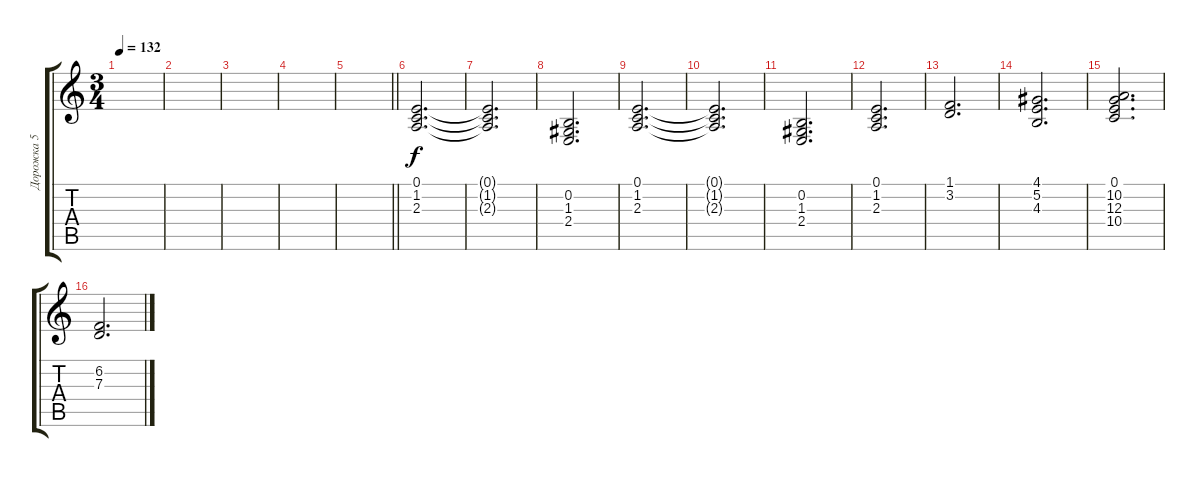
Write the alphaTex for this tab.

\track ("Дорожка 5" "Дорожка 5") {instrument pad8sweep}
\staff {score tabs}
\tuning (E4 B3 G3 D3 A2 E2) {hide}
\ts (3 4)
\tempo 132
\clef g2
\ks c
|
|
|
|
\barLineRight lightlight
|
\section ("" "")
(0.1 1.2 2.3).2{d} |
(0.1{t} 1.2{t} 2.3{t}).2{d} |
(0.2 1.3 2.4).2{d} |
(0.1 1.2 2.3).2{d} |
(0.1{t} 1.2{t} 2.3{t}).2{d} |
(0.2 1.3 2.4).2{d} |
(0.1 1.2 2.3).2{d} |
(1.1 3.2).2{d} |
(4.1 5.2 4.3).2{d} |
(0.1 10.2 12.3 10.4).2{d} |
(6.2 7.3).2{d}
